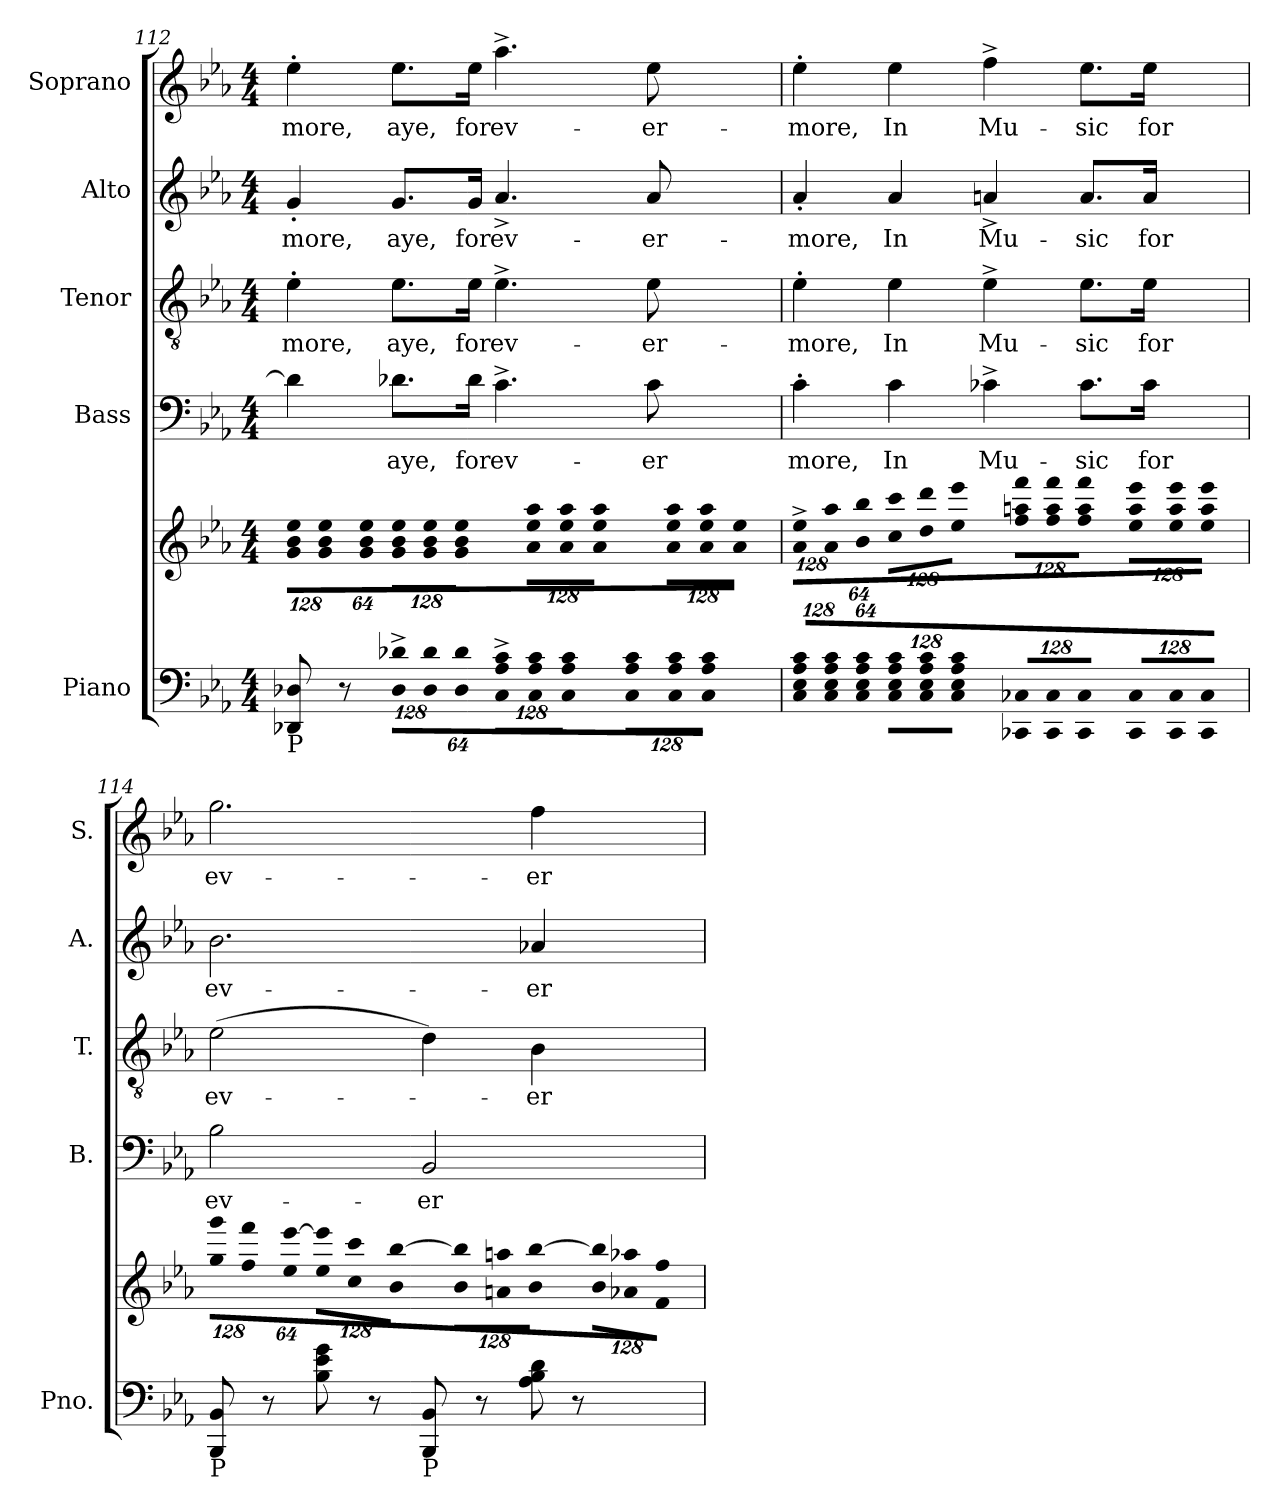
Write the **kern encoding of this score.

**kern	**kern	**kern	**text	**kern	**text	**kern	**text	**kern	**text
*part5	*part5	*part4	*part4	*part3	*part3	*part2	*part2	*part1	*part1
*staff6	*staff5	*staff4	*staff4	*staff3	*staff3	*staff2	*staff2	*staff1	*staff1
*I"Piano	*	*I"Bass	*	*I"Tenor	*	*I"Alto	*	*I"Soprano	*
*I'Pno.	*	*I'B.	*	*I'T.	*	*I'A.	*	*I'S.	*
*clefF4	*clefG2	*clefF4	*	*clefGv2	*	*clefG2	*	*clefG2	*
*	*	*	*	*ITrd7c12	*	*	*	*	*
*k[b-e-a-]	*k[b-e-a-]	*k[b-e-a-]	*	*k[b-e-a-]	*	*k[b-e-a-]	*	*k[b-e-a-]	*
*E-:	*E-:	*E-:	*	*E-:	*	*E-:	*	*E-:	*
*M4/4	*M4/4	*M4/4	*	*M4/4	*	*M4/4	*	*M4/4	*
*	*Xbrackettup	*	*	*	*	*	*	*	*
=112	=112	=112	=112	=112	=112	=112	=112	=112	=112
!	!LO:N:vis=8	!	!	!	!	!	!	!	!
!	!	!	!	!	!LO:LY:b:color=#000000	!	!	!	!
!	!	!	!	!	!	!	!LO:LY:b:color=#000000	!	!
!LO:TX:b:t=P	!	!	!	!	!	!	!	!	!
!	!	!	!	!	!	!	!	!	!LO:LY:b:color=#000000
8DD-Xi/ 8D-Xi	1024%85gi\ 1024%85b-i 1024%85ee-iL	4d-i\]	.	4E-'i\	-more,	4g'i/	-more,	4ee-'i\	-more,
!	!LO:N:vis=8	!	!	!	!	!	!	!	!
.	1024%85gi\ 1024%85b-i 1024%85ee-i	.	.	.	.	.	.	.	.
8r	.	.	.	.	.	.	.	.	.
!	!LO:N:vis=8	!	!	!	!	!	!	!	!
.	512%43gi\ 512%43b-i 512%43ee-iJ	.	.	.	.	.	.	.	.
*Xbrackettup	*	*	*	*	*	*	*	*	*
!LO:N:vis=8	!LO:N:vis=8	!	!	!	!	!	!	!	!
!	!	!	!LO:LY:b:color=#000000	!	!	!	!	!	!
!	!	!	!	!	!LO:LY:b:color=#000000	!	!	!	!
!	!	!	!	!	!	!	!LO:LY:b:color=#000000	!	!
!	!	!	!	!	!	!	!	!	!LO:LY:b:color=#000000
1024%85D-i\^ 1024%85d-Xi^L	1024%85gi\ 1024%85b-i 1024%85ee-iL	8.d-Xi\L	aye,	8.E-i\L	aye,	8.gi/L	aye,	8.ee-i\L	aye,
!LO:N:vis=8	!LO:N:vis=8	!	!	!	!	!	!	!	!
1024%85D-i\ 1024%85d-i	1024%85gi\ 1024%85b-i 1024%85ee-i	.	.	.	.	.	.	.	.
!LO:N:vis=8	!LO:N:vis=8	!	!	!	!	!	!	!	!
512%43D-i\ 512%43d-iJ	512%43gi\ 512%43b-i 512%43ee-iJ	.	.	.	.	.	.	.	.
!	!	!	!LO:LY:b:color=#000000	!	!	!	!	!	!
!	!	!	!	!	!LO:LY:b:color=#000000	!	!	!	!
!	!	!	!	!	!	!	!LO:LY:b:color=#000000	!	!
!	!	!	!	!	!	!	!	!	!LO:LY:b:color=#000000
.	.	16d-i\Jk	for	16E-i\Jk	for	16gi/Jk	for	16ee-i\Jk	for
!LO:N:vis=8	!LO:N:vis=8	!	!	!	!	!	!	!	!
!	!	!	!LO:LY:b:color=#000000	!	!	!	!	!	!
!	!	!	!	!	!LO:LY:b:color=#000000	!	!	!	!
!	!	!	!	!	!	!	!LO:LY:b:color=#000000	!	!
!	!	!	!	!	!	!	!	!	!LO:LY:b:color=#000000
1024%85Ci\^ 1024%85A-i^ 1024%85ci^L	1024%85a-i\ 1024%85ee-i 1024%85aa-iL	4.c^i\	ev-	4.E-^i\	ev-	4.a-^i/	ev-	4.aa-^i\	ev-
!LO:N:vis=8	!LO:N:vis=8	!	!	!	!	!	!	!	!
1024%85Ci\ 1024%85A-i 1024%85ci	1024%85a-i\ 1024%85ee-i 1024%85aa-i	.	.	.	.	.	.	.	.
!LO:N:vis=8	!LO:N:vis=8	!	!	!	!	!	!	!	!
512%43Ci\ 512%43A-i 512%43ciJ	512%43a-i\ 512%43ee-i 512%43aa-iJ	.	.	.	.	.	.	.	.
!LO:N:vis=8	!LO:N:vis=8	!	!	!	!	!	!	!	!
1024%85Ci\ 1024%85A-i 1024%85ciL	1024%85a-i\ 1024%85ee-i 1024%85aa-iL	.	.	.	.	.	.	.	.
!LO:N:vis=8	!LO:N:vis=8	!	!	!	!	!	!	!	!
1024%85Ci\ 1024%85A-i 1024%85ci	1024%85a-i\ 1024%85ee-i 1024%85aa-i	.	.	.	.	.	.	.	.
!	!	!	!LO:LY:b:color=#000000	!	!	!	!	!	!
!	!	!	!	!	!LO:LY:b:color=#000000	!	!	!	!
!	!	!	!	!	!	!	!LO:LY:b:color=#000000	!	!
!	!	!	!	!	!	!	!	!	!LO:LY:b:color=#000000
.	.	8ci\	-er	8E-i\	-er-	8a-i/	-er-	8ee-i\	-er-
!LO:N:vis=8	!LO:N:vis=8	!	!	!	!	!	!	!	!
512%43Ci\ 512%43A-i 512%43ciJ	512%43a-i\ 512%43ee-iJ	.	.	.	.	.	.	.	.
!!LO:LB:g=z
=113	=113	=113	=113	=113	=113	=113	=113	=113	=113
!LO:N:vis=8	!LO:N:vis=8	!	!	!	!	!	!	!	!
!	!	!	!LO:LY:b:color=#000000	!	!	!	!	!	!
!	!	!	!	!	!LO:LY:b:color=#000000	!	!	!	!
!	!	!	!	!	!	!	!LO:LY:b:color=#000000	!	!
!	!	!	!	!	!	!	!	!	!LO:LY:b:color=#000000
1024%85Ci\ 1024%85E-i 1024%85A-i 1024%85ciL	1024%85a-i\^ 1024%85ee-i^L	4c'i\	more,	4E-'i\	-more,	4a-'i/	-more,	4ee-'i\	-more,
!LO:N:vis=8	!LO:N:vis=8	!	!	!	!	!	!	!	!
1024%85Ci\ 1024%85E-i 1024%85A-i 1024%85ci	1024%85a-i\ 1024%85aa-i	.	.	.	.	.	.	.	.
!LO:N:vis=8	!LO:N:vis=8	!	!	!	!	!	!	!	!
512%43Ci\ 512%43E-i 512%43A-i 512%43ciJ	512%43b-i\ 512%43bb-iJ	.	.	.	.	.	.	.	.
!LO:N:vis=8	!LO:N:vis=8	!	!	!	!	!	!	!	!
!	!	!	!LO:LY:b:color=#000000	!	!	!	!	!	!
!	!	!	!	!	!LO:LY:b:color=#000000	!	!	!	!
!	!	!	!	!	!	!	!LO:LY:b:color=#000000	!	!
!	!	!	!	!	!	!	!	!	!LO:LY:b:color=#000000
1024%85Ci\ 1024%85E-i 1024%85A-i 1024%85ciL	1024%85cci\ 1024%85ccciL	4ci\	In	4E-i\	In	4a-i/	In	4ee-i\	In
!LO:N:vis=8	!LO:N:vis=8	!	!	!	!	!	!	!	!
1024%85Ci\ 1024%85E-i 1024%85A-i 1024%85ci	1024%85ddi\ 1024%85dddi	.	.	.	.	.	.	.	.
!LO:N:vis=8	!LO:N:vis=8	!	!	!	!	!	!	!	!
512%43Ci\ 512%43E-i 512%43A-i 512%43ciJ	512%43ee-i\ 512%43eee-iJ	.	.	.	.	.	.	.	.
!LO:N:vis=8	!LO:N:vis=8	!	!	!	!	!	!	!	!
!	!	!	!LO:LY:b:color=#000000	!	!	!	!	!	!
!	!	!	!	!	!LO:LY:b:color=#000000	!	!	!	!
!	!	!	!	!	!	!	!LO:LY:b:color=#000000	!	!
!	!	!	!	!	!	!	!	!	!LO:LY:b:color=#000000
1024%85CC-Xi/ 1024%85C-XiL	1024%85ffi\ 1024%85aani 1024%85fffiL	4c-X^i\	Mu-	4E-^i\	Mu-	4an^i/	Mu-	4ff^i\	Mu-
!LO:N:vis=8	!LO:N:vis=8	!	!	!	!	!	!	!	!
1024%85CC-i/ 1024%85C-i	1024%85ffi\ 1024%85aai 1024%85fffi	.	.	.	.	.	.	.	.
!LO:N:vis=8	!LO:N:vis=8	!	!	!	!	!	!	!	!
512%43CC-i/ 512%43C-iJ	512%43ffi\ 512%43aai 512%43fffiJ	.	.	.	.	.	.	.	.
!LO:N:vis=8	!LO:N:vis=8	!	!	!	!	!	!	!	!
!	!	!	!LO:LY:b:color=#000000	!	!	!	!	!	!
!	!	!	!	!	!LO:LY:b:color=#000000	!	!	!	!
!	!	!	!	!	!	!	!LO:LY:b:color=#000000	!	!
!	!	!	!	!	!	!	!	!	!LO:LY:b:color=#000000
1024%85CC-i/ 1024%85C-iL	1024%85ee-i\ 1024%85aai 1024%85eee-iL	8.c-i\L	-sic	8.E-i\L	-sic	8.ai/L	-sic	8.ee-i\L	-sic
!LO:N:vis=8	!LO:N:vis=8	!	!	!	!	!	!	!	!
1024%85CC-i/ 1024%85C-i	1024%85ee-i\ 1024%85aai 1024%85eee-i	.	.	.	.	.	.	.	.
!LO:N:vis=8	!LO:N:vis=8	!	!	!	!	!	!	!	!
512%43CC-i/ 512%43C-iJ	512%43ee-i\ 512%43aai 512%43eee-iJ	.	.	.	.	.	.	.	.
!	!	!	!LO:LY:b:color=#000000	!	!	!	!	!	!
!	!	!	!	!	!LO:LY:b:color=#000000	!	!	!	!
!	!	!	!	!	!	!	!LO:LY:b:color=#000000	!	!
!	!	!	!	!	!	!	!	!	!LO:LY:b:color=#000000
.	.	16c-i\Jk	for	16E-i\Jk	for	16ai/Jk	for	16ee-i\Jk	for
=114	=114	=114	=114	=114	=114	=114	=114	=114	=114
!	!LO:N:vis=8	!	!	!	!	!	!	!	!
!	!	!	!LO:LY:b:color=#000000	!	!	!	!	!	!
!	!	!	!	!	!LO:LY:b:color=#000000	!	!	!	!
!	!	!	!	!	!	!	!LO:LY:b:color=#000000	!	!
!LO:TX:b:t=P	!	!	!	!	!	!	!	!	!
!	!	!	!	!	!	!	!	!	!LO:LY:b:color=#000000
8BBB-i/ 8BB-i	1024%85ggi\ 1024%85gggiL	2B-i\	ev-	(2E-i\	ev-	2.b-i\	ev-	2.ggi\	ev-
!	!LO:N:vis=8	!	!	!	!	!	!	!	!
.	1024%85ffi\ 1024%85fffi	.	.	.	.	.	.	.	.
8r	.	.	.	.	.	.	.	.	.
!	!LO:N:vis=8	!	!	!	!	!	!	!	!
.	512%43ee-i\ [>512%43eee-iJ	.	.	.	.	.	.	.	.
!	!LO:N:vis=8	!	!	!	!	!	!	!	!
8B-i\ 8e-i 8gi	1024%85ee-i\ 1024%85eee-i]L	.	.	.	.	.	.	.	.
!	!LO:N:vis=8	!	!	!	!	!	!	!	!
.	1024%85cci\ 1024%85ccci	.	.	.	.	.	.	.	.
8r	.	.	.	.	.	.	.	.	.
!	!LO:N:vis=8	!	!	!	!	!	!	!	!
.	512%43b-i\ [>512%43bb-iJ	.	.	.	.	.	.	.	.
!	!LO:N:vis=8	!	!	!	!	!	!	!	!
!LO:TX:b:t=P	!	!	!	!	!	!	!	!	!
!	!	!	!LO:LY:b:color=#000000	!	!	!	!	!	!
8BBB-i/ 8BB-i	1024%85b-i\ 1024%85bb-i]L	2BB-i/	-er-	4Di\)	.	.	.	.	.
!	!LO:N:vis=8	!	!	!	!	!	!	!	!
.	1024%85ani\ 1024%85aani	.	.	.	.	.	.	.	.
8r	.	.	.	.	.	.	.	.	.
!	!LO:N:vis=8	!	!	!	!	!	!	!	!
.	512%43b-i\ [>512%43bb-iJ	.	.	.	.	.	.	.	.
!	!LO:N:vis=8	!	!	!	!	!	!	!	!
!	!	!	!	!	!LO:LY:b:color=#000000	!	!	!	!
!	!	!	!	!	!	!	!LO:LY:b:color=#000000	!	!
!	!	!	!	!	!	!	!	!	!LO:LY:b:color=#000000
8A-i\ 8B-i 8di	1024%85b-i\ 1024%85bb-i]L	.	.	4BB-i\	-er-	4a-Xi/	-er-	4ffi\	-er-
!	!LO:N:vis=8	!	!	!	!	!	!	!	!
.	1024%85a-Xi\ 1024%85aa-Xi	.	.	.	.	.	.	.	.
8r	.	.	.	.	.	.	.	.	.
!	!LO:N:vis=8	!	!	!	!	!	!	!	!
.	512%43fi\ 512%43ffiJ	.	.	.	.	.	.	.	.
=	=	=	=	=	=	=	=	=	=
*-	*-	*-	*-	*-	*-	*-	*-	*-	*-
